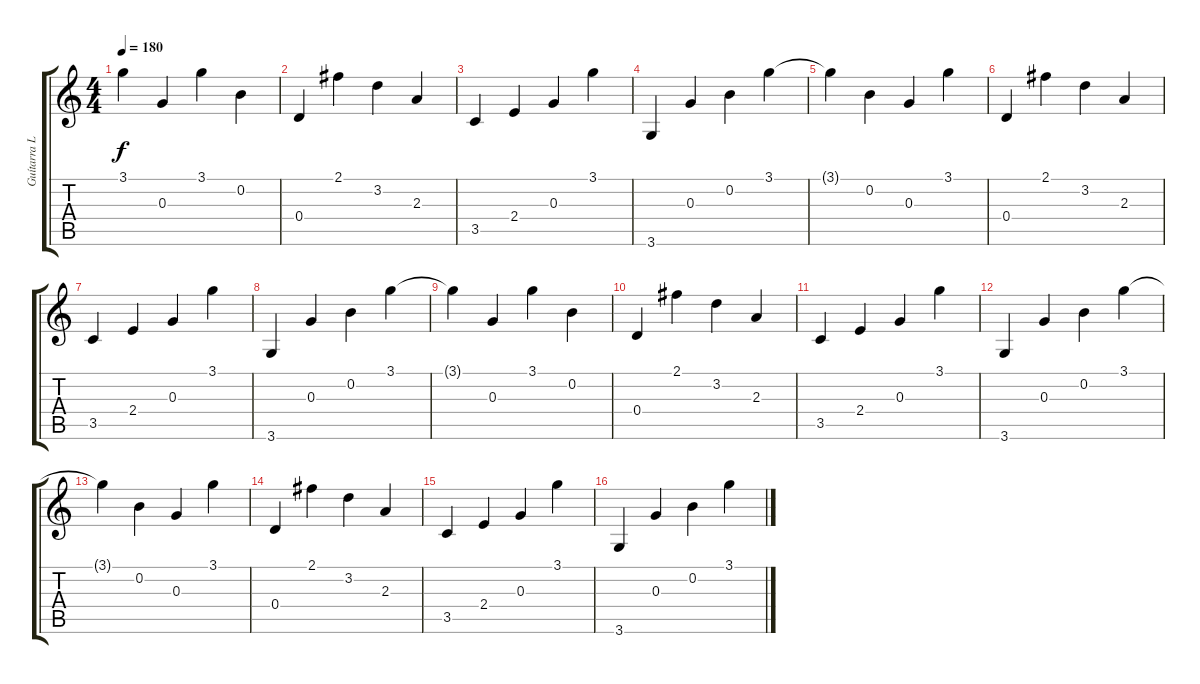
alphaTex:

\track ("Guítarra Limpia" "Guítarra L") {instrument electricguitarclean}
\staff {score tabs}
\tuning (E4 B3 G3 D3 A2 E2) {hide}
\ts (4 4)
\tempo 180
\clef g2
\ks c
3.1{t}.4{dy f} 0.3.4 3.1.4 0.2.4 |
0.4.4 2.1.4 3.2.4 2.3.4 |
3.5.4 2.4.4 0.3.4 3.1.4 |
3.6.4 0.3.4 0.2.4 3.1.4 |
3.1{t}.4 0.2.4 0.3.4 3.1.4 |
0.4.4 2.1.4 3.2.4 2.3.4 |
3.5.4 2.4.4 0.3.4 3.1.4 |
3.6.4 0.3.4 0.2.4 3.1.4 |
3.1{t}.4 0.3.4 3.1.4 0.2.4 |
0.4.4 2.1.4 3.2.4 2.3.4 |
3.5.4 2.4.4 0.3.4 3.1.4 |
3.6.4 0.3.4 0.2.4 3.1.4 |
3.1{t}.4 0.2.4 0.3.4 3.1.4 |
0.4.4 2.1.4 3.2.4 2.3.4 |
3.5.4 2.4.4 0.3.4 3.1.4 |
3.6.4 0.3.4 0.2.4 3.1.4
